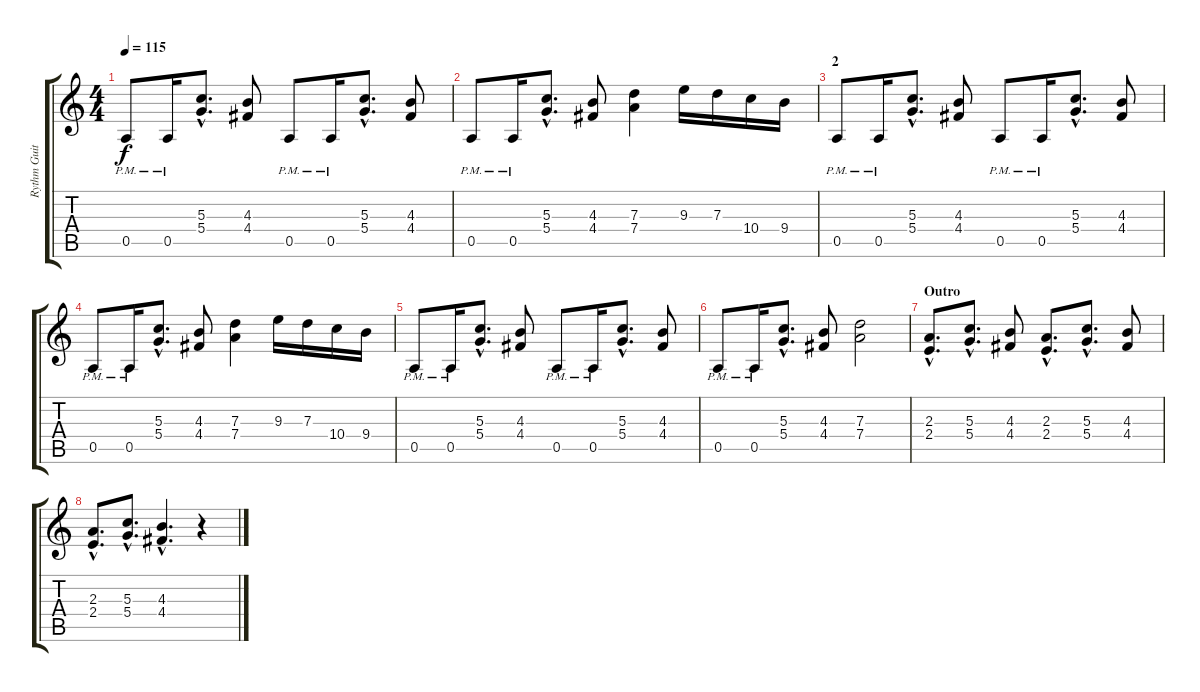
\track ("Rythm Guitar" "Rythm Guit") {instrument distortionguitar}
\staff {score tabs}
\tuning (E4 B3 G3 D3 A2 E2) {hide}
\ts (4 4)
\tempo 115
\clef g2
\ks c
0.5{pm}.8{dy f} 0.5{pm}.16 (5.3{hac} 5.4{hac}).8{d} (4.3 4.4).8 0.5{pm}.8 0.5{pm}.16 (5.3{hac} 5.4{hac}).8{d} (4.3 4.4).8 |
0.5{pm}.8 0.5{pm}.16 (5.3{hac} 5.4{hac}).8{d} (4.3 4.4).8 (7.3 7.4).4 9.3.16 7.3.16 10.4.16 9.4.16 |
\section ("" "2")
0.5{pm}.8 0.5{pm}.16 (5.3{hac} 5.4{hac}).8{d} (4.3 4.4).8 0.5{pm}.8 0.5{pm}.16 (5.3{hac} 5.4{hac}).8{d} (4.3 4.4).8 |
0.5{pm}.8 0.5{pm}.16 (5.3{hac} 5.4{hac}).8{d} (4.3 4.4).8 (7.3 7.4).4 9.3.16 7.3.16 10.4.16 9.4.16 |
0.5{pm}.8 0.5{pm}.16 (5.3{hac} 5.4{hac}).8{d} (4.3 4.4).8 0.5{pm}.8 0.5{pm}.16 (5.3{hac} 5.4{hac}).8{d} (4.3 4.4).8 |
0.5{pm}.8 0.5{pm}.16 (5.3{hac} 5.4{hac}).8{d} (4.3 4.4).8 (7.3 7.4).2 |
\section ("" "Outro")
(2.3{hac} 2.4{hac}).8{d} (5.3{hac} 5.4{hac}).8{d} (4.3 4.4).8 (2.3{hac} 2.4{hac}).8{d} (5.3{hac} 5.4{hac}).8{d} (4.3 4.4).8 |
(2.3{hac} 2.4{hac}).8{d} (5.3{hac} 5.4{hac}).8{d} (4.3{hac} 4.4{hac}).4{d} r.4
